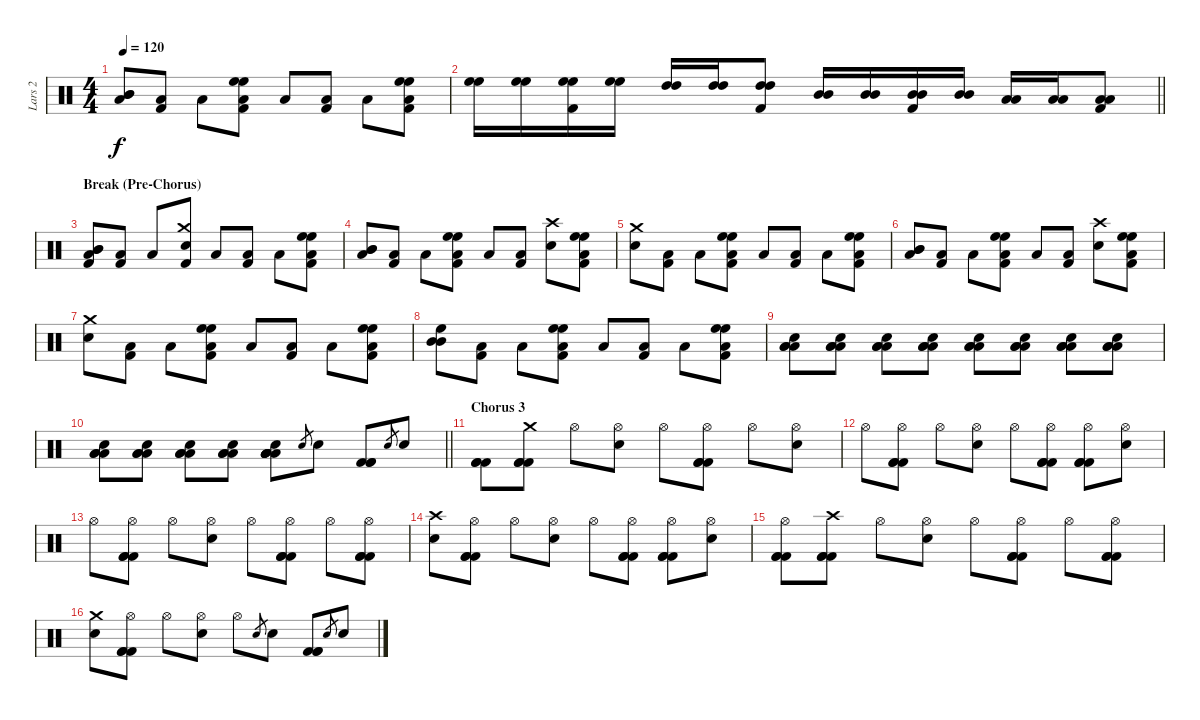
\track ("Lars 2" "Lars 2") {instrument percussion}
\staff {score}
\articulation defaults
\ts (4 4)
\tempo 120
\clef neutral
\ks c
("Mid Tom (hit)" "Low Tom (hit)" "Mid Tom (hit)").8{dy f} ("Low Tom (hit)" "Kick (hit) 2").8 "Low Tom (hit)".8 ("High Floor Tom (hit)" "Low Tom (hit)" "High Floor Tom (hit)" "Kick (hit) 2").8 "Low Tom (hit)".8 ("Low Tom (hit)" "Kick (hit) 2").8 "Low Tom (hit)".8 ("High Floor Tom (hit)" "Low Tom (hit)" "High Floor Tom (hit)" "Kick (hit) 2").8 |
\barLineRight lightlight
("High Floor Tom (hit)" "High Floor Tom (hit)").16 ("High Floor Tom (hit)" "High Floor Tom (hit)").16 ("High Floor Tom (hit)" "High Floor Tom (hit)" "Kick (hit) 2").16 ("High Floor Tom (hit)" "High Floor Tom (hit)").16 ("High Tom (hit)" "High Tom (hit)").16 ("High Tom (hit)" "High Tom (hit)").16 ("High Tom (hit)" "High Tom (hit)" "Kick (hit) 2").8 ("Mid Tom (hit)" "Mid Tom (hit)").16 ("Mid Tom (hit)" "Mid Tom (hit)").16 ("Mid Tom (hit)" "Mid Tom (hit)" "Kick (hit) 2").16 ("Mid Tom (hit)" "Mid Tom (hit)").16 ("Low Tom (hit)" "Low Tom (hit)").16 ("Low Tom (hit)" "Low Tom (hit)").16 ("Low Floor Tom (hit)" "Low Floor Tom (hit)" "Kick (hit) 2").8 |
\section ("" "Break (Pre-Chorus)")
("Mid Tom (hit)" "Low Tom (hit)" "Mid Tom (hit)" "Kick (hit) 2").8 ("Low Tom (hit)" "Kick (hit) 2").8 "Low Tom (hit)".8 ("Crash medium (hit)" "Electric Snare (hit)" "Kick (hit) 2").8 "Low Tom (hit)".8 ("Low Tom (hit)" "Kick (hit) 2").8 "Low Tom (hit)".8 ("High Floor Tom (hit)" "Low Tom (hit)" "High Floor Tom (hit)" "Kick (hit) 2").8 |
("Mid Tom (hit)" "Low Tom (hit)" "Mid Tom (hit)").8 ("Low Tom (hit)" "Kick (hit) 2").8 "Low Tom (hit)".8 ("High Floor Tom (hit)" "Low Tom (hit)" "High Floor Tom (hit)" "Kick (hit) 2").8 "Low Tom (hit)".8 ("Low Tom (hit)" "Kick (hit) 2").8 ("Crash high (hit)" "Electric Snare (hit)").8 ("High Floor Tom (hit)" "Low Tom (hit)" "High Floor Tom (hit)" "Kick (hit) 2").8 |
("Crash medium (hit)" "Electric Snare (hit)").8 ("Low Tom (hit)" "Kick (hit) 2").8 "Low Tom (hit)".8 ("High Floor Tom (hit)" "Low Tom (hit)" "High Floor Tom (hit)" "Kick (hit) 2").8 "Low Tom (hit)".8 ("Low Tom (hit)" "Kick (hit) 2").8 "Low Tom (hit)".8 ("High Floor Tom (hit)" "Low Tom (hit)" "High Floor Tom (hit)" "Kick (hit) 2").8 |
("Mid Tom (hit)" "Low Tom (hit)" "Mid Tom (hit)").8 ("Low Tom (hit)" "Kick (hit) 2").8 "Low Tom (hit)".8 ("High Floor Tom (hit)" "Low Tom (hit)" "High Floor Tom (hit)" "Kick (hit) 2").8 "Low Tom (hit)".8 ("Low Tom (hit)" "Kick (hit) 2").8 ("Crash high (hit)" "Electric Snare (hit)").8 ("High Floor Tom (hit)" "Low Tom (hit)" "High Floor Tom (hit)" "Kick (hit) 2").8 |
("Crash medium (hit)" "Electric Snare (hit)").8 ("Low Tom (hit)" "Kick (hit) 2").8 "Low Tom (hit)".8 ("High Floor Tom (hit)" "Low Tom (hit)" "High Floor Tom (hit)" "Kick (hit) 2").8 "Low Tom (hit)".8 ("Low Tom (hit)" "Kick (hit) 2").8 "Low Tom (hit)".8 ("High Floor Tom (hit)" "Low Tom (hit)" "High Floor Tom (hit)" "Kick (hit) 2").8 |
("Mid Tom (hit)" "High Floor Tom (hit)" "Mid Tom (hit)").8 ("Low Tom (hit)" "Kick (hit) 2").8 "Low Tom (hit)".8 ("High Floor Tom (hit)" "Low Tom (hit)" "High Floor Tom (hit)" "Kick (hit) 2").8 "Low Tom (hit)".8 ("Low Tom (hit)" "Kick (hit) 2").8 "Low Tom (hit)".8 ("High Floor Tom (hit)" "Low Tom (hit)" "High Floor Tom (hit)" "Kick (hit) 2").8 |
("Low Tom (hit)" "Low Tom (hit)" "Low Tom (hit)" "Electric Snare (hit)").8{volume 8} ("Low Tom (hit)" "Low Tom (hit)" "Low Tom (hit)" "Electric Snare (hit)").8{volume 16} ("Low Tom (hit)" "Low Tom (hit)" "Low Tom (hit)" "Electric Snare (hit)").8 ("Low Tom (hit)" "Low Tom (hit)" "Low Tom (hit)" "Electric Snare (hit)").8 ("Low Tom (hit)" "Low Tom (hit)" "Low Tom (hit)" "Electric Snare (hit)").8 ("Low Tom (hit)" "Low Tom (hit)" "Low Tom (hit)" "Electric Snare (hit)").8 ("Low Tom (hit)" "Low Tom (hit)" "Low Tom (hit)" "Electric Snare (hit)").8 ("Low Tom (hit)" "Low Tom (hit)" "Low Tom (hit)" "Electric Snare (hit)").8 |
\barLineRight lightlight
("Low Tom (hit)" "Low Tom (hit)" "Low Tom (hit)" "Electric Snare (hit)").8 ("Low Tom (hit)" "Low Tom (hit)" "Low Tom (hit)" "Electric Snare (hit)").8 ("Low Tom (hit)" "Low Tom (hit)" "Low Tom (hit)" "Electric Snare (hit)").8 ("Low Tom (hit)" "Low Tom (hit)" "Low Tom (hit)" "Electric Snare (hit)").8 ("Low Tom (hit)" "Low Tom (hit)" "Low Tom (hit)" "Electric Snare (hit)" "Low Tom (hit)" "Low Tom (hit)").8 "Electric Snare (hit)".8{gr} "Electric Snare (hit)".8 ("Kick (hit) 2" "Kick (hit) 2" "Kick (hit) 2").8 "Electric Snare (hit)".8{gr} "Electric Snare (hit)".8 |
\section ("" "Chorus 3")
("Kick (hit) 2" "Kick (hit) 2" "Kick (hit) 2").8 ("Crash medium (hit)" "Kick (hit) 2" "Kick (hit) 2" "Kick (hit) 2").8 "Hi-Hat (open)".8 ("Hi-Hat (open)" "Electric Snare (hit)").8 "Hi-Hat (open)".8 ("Hi-Hat (open)" "Kick (hit) 2" "Kick (hit) 2" "Kick (hit) 2").8 "Hi-Hat (open)".8 ("Hi-Hat (open)" "Electric Snare (hit)").8 |
"Hi-Hat (open)".8 ("Hi-Hat (open)" "Kick (hit) 2" "Kick (hit) 2" "Kick (hit) 2").8 "Hi-Hat (open)".8 ("Hi-Hat (open)" "Electric Snare (hit)").8 "Hi-Hat (open)".8 ("Hi-Hat (open)" "Kick (hit) 2" "Kick (hit) 2" "Kick (hit) 2").8 ("Hi-Hat (open)" "Kick (hit) 2" "Kick (hit) 2" "Kick (hit) 2").8 ("Hi-Hat (open)" "Electric Snare (hit)").8 |
"Hi-Hat (open)".8 ("Hi-Hat (open)" "Kick (hit) 2" "Kick (hit) 2" "Kick (hit) 2").8 "Hi-Hat (open)".8 ("Hi-Hat (open)" "Electric Snare (hit)").8 "Hi-Hat (open)".8 ("Hi-Hat (open)" "Kick (hit) 2" "Kick (hit) 2" "Kick (hit) 2").8 "Hi-Hat (open)".8 ("Hi-Hat (open)" "Kick (hit) 2" "Kick (hit) 2" "Kick (hit) 2").8 |
("Crash high (hit)" "Electric Snare (hit)").8 ("Hi-Hat (open)" "Kick (hit) 2" "Kick (hit) 2" "Kick (hit) 2").8 "Hi-Hat (open)".8 ("Hi-Hat (open)" "Electric Snare (hit)").8 "Hi-Hat (open)".8 ("Hi-Hat (open)" "Kick (hit) 2" "Kick (hit) 2" "Kick (hit) 2").8 ("Hi-Hat (open)" "Kick (hit) 2" "Kick (hit) 2" "Kick (hit) 2").8 ("Hi-Hat (open)" "Electric Snare (hit)").8 |
("Hi-Hat (open)" "Kick (hit) 2" "Kick (hit) 2" "Kick (hit) 2").8 ("Crash high (hit)" "Kick (hit) 2" "Kick (hit) 2" "Kick (hit) 2").8 "Hi-Hat (open)".8 ("Hi-Hat (open)" "Electric Snare (hit)").8 "Hi-Hat (open)".8 ("Hi-Hat (open)" "Kick (hit) 2" "Kick (hit) 2" "Kick (hit) 2").8 "Hi-Hat (open)".8 ("Hi-Hat (open)" "Kick (hit) 2" "Kick (hit) 2" "Kick (hit) 2").8 |
("Crash medium (hit)" "Electric Snare (hit)").8 ("Hi-Hat (open)" "Kick (hit) 2" "Kick (hit) 2" "Kick (hit) 2").8 "Hi-Hat (open)".8 ("Hi-Hat (open)" "Electric Snare (hit)").8 "Hi-Hat (open)".8 "Electric Snare (hit)".8{gr} "Electric Snare (hit)".8 ("Kick (hit) 2" "Kick (hit) 2" "Kick (hit) 2").8 "Electric Snare (hit)".8{gr} "Electric Snare (hit)".8
